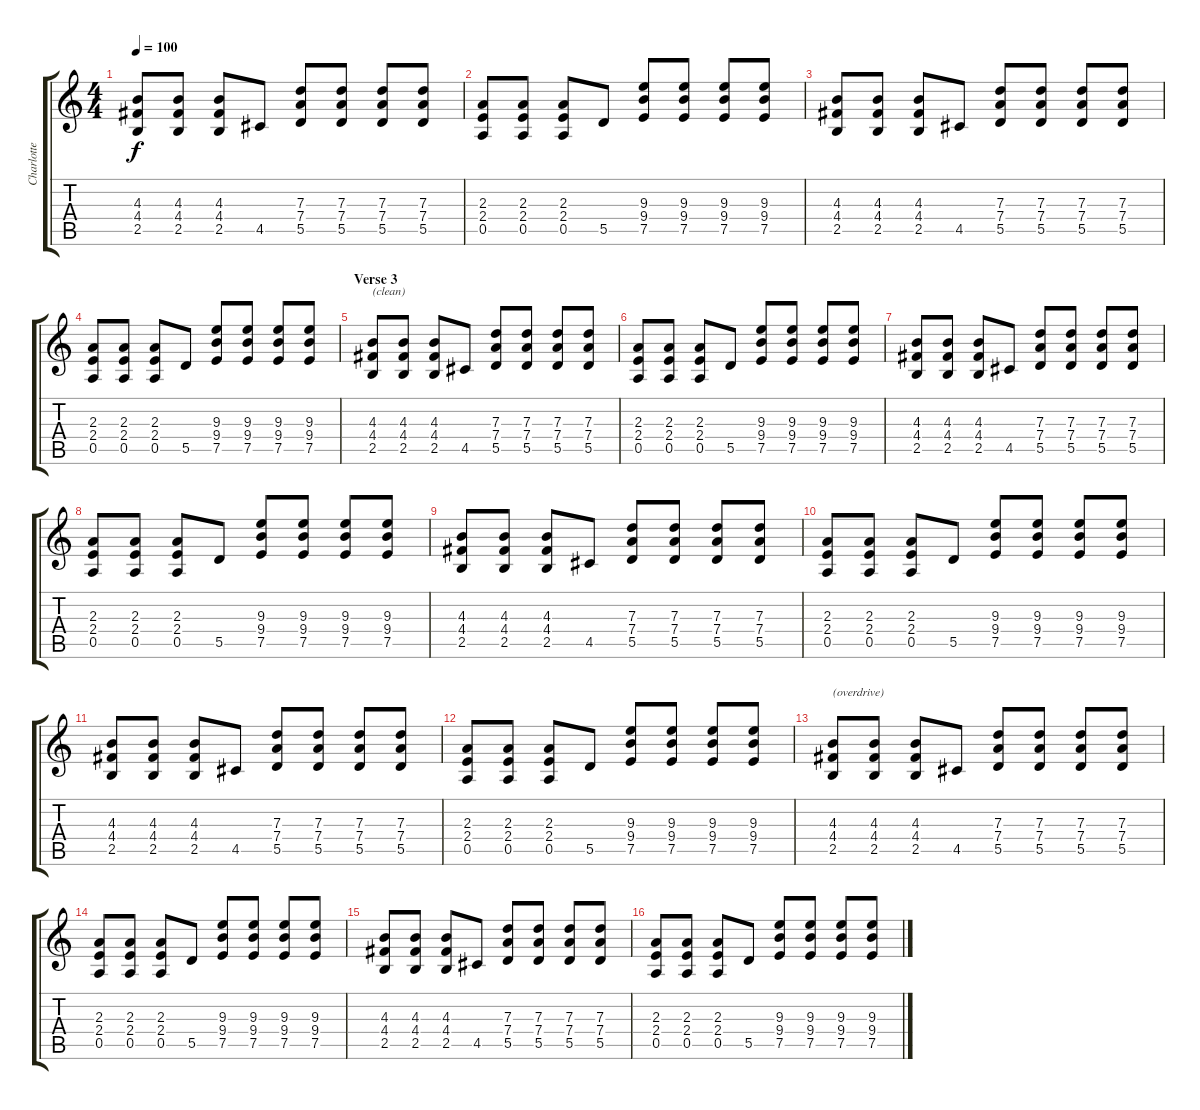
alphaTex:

\track ("Charlotte Hatherley" "Charlotte ") {instrument overdrivenguitar}
\staff {score tabs}
\tuning (E4 B3 G3 D3 A2 E2) {hide}
\ts (4 4)
\tempo 100
\clef g2
\ks c
(4.3 4.4 2.5).8{dy f} (4.3 4.4 2.5).8 (4.3 4.4 2.5).8 4.5.8 (7.3 7.4 5.5).8 (7.3 7.4 5.5).8 (7.3 7.4 5.5).8 (7.3 7.4 5.5).8 |
(2.3 2.4 0.5).8 (2.3 2.4 0.5).8 (2.3 2.4 0.5).8 5.5.8 (9.3 9.4 7.5).8 (9.3 9.4 7.5).8 (9.3 9.4 7.5).8 (9.3 9.4 7.5).8 |
(4.3 4.4 2.5).8 (4.3 4.4 2.5).8 (4.3 4.4 2.5).8 4.5.8 (7.3 7.4 5.5).8 (7.3 7.4 5.5).8 (7.3 7.4 5.5).8 (7.3 7.4 5.5).8 |
(2.3 2.4 0.5).8 (2.3 2.4 0.5).8 (2.3 2.4 0.5).8 5.5.8 (9.3 9.4 7.5).8 (9.3 9.4 7.5).8 (9.3 9.4 7.5).8 (9.3 9.4 7.5).8 |
\section ("" "Verse 3")
(4.3 4.4 2.5).8{txt "(clean)" volume 10 instrument electricguitarmuted} (4.3 4.4 2.5).8 (4.3 4.4 2.5).8 4.5.8 (7.3 7.4 5.5).8 (7.3 7.4 5.5).8 (7.3 7.4 5.5).8 (7.3 7.4 5.5).8 |
(2.3 2.4 0.5).8 (2.3 2.4 0.5).8 (2.3 2.4 0.5).8 5.5.8 (9.3 9.4 7.5).8 (9.3 9.4 7.5).8 (9.3 9.4 7.5).8 (9.3 9.4 7.5).8 |
(4.3 4.4 2.5).8 (4.3 4.4 2.5).8 (4.3 4.4 2.5).8 4.5.8 (7.3 7.4 5.5).8 (7.3 7.4 5.5).8 (7.3 7.4 5.5).8 (7.3 7.4 5.5).8 |
(2.3 2.4 0.5).8 (2.3 2.4 0.5).8 (2.3 2.4 0.5).8 5.5.8 (9.3 9.4 7.5).8 (9.3 9.4 7.5).8 (9.3 9.4 7.5).8 (9.3 9.4 7.5).8 |
(4.3 4.4 2.5).8 (4.3 4.4 2.5).8 (4.3 4.4 2.5).8 4.5.8 (7.3 7.4 5.5).8 (7.3 7.4 5.5).8 (7.3 7.4 5.5).8 (7.3 7.4 5.5).8 |
(2.3 2.4 0.5).8 (2.3 2.4 0.5).8 (2.3 2.4 0.5).8 5.5.8 (9.3 9.4 7.5).8 (9.3 9.4 7.5).8 (9.3 9.4 7.5).8 (9.3 9.4 7.5).8 |
(4.3 4.4 2.5).8 (4.3 4.4 2.5).8 (4.3 4.4 2.5).8 4.5.8 (7.3 7.4 5.5).8 (7.3 7.4 5.5).8 (7.3 7.4 5.5).8 (7.3 7.4 5.5).8 |
(2.3 2.4 0.5).8 (2.3 2.4 0.5).8 (2.3 2.4 0.5).8 5.5.8 (9.3 9.4 7.5).8 (9.3 9.4 7.5).8 (9.3 9.4 7.5).8 (9.3 9.4 7.5).8 |
(4.3 4.4 2.5).8{txt "(overdrive)" volume 12 instrument overdrivenguitar} (4.3 4.4 2.5).8 (4.3 4.4 2.5).8 4.5.8 (7.3 7.4 5.5).8 (7.3 7.4 5.5).8 (7.3 7.4 5.5).8 (7.3 7.4 5.5).8 |
(2.3 2.4 0.5).8 (2.3 2.4 0.5).8 (2.3 2.4 0.5).8 5.5.8 (9.3 9.4 7.5).8 (9.3 9.4 7.5).8 (9.3 9.4 7.5).8 (9.3 9.4 7.5).8 |
(4.3 4.4 2.5).8 (4.3 4.4 2.5).8 (4.3 4.4 2.5).8 4.5.8 (7.3 7.4 5.5).8 (7.3 7.4 5.5).8 (7.3 7.4 5.5).8 (7.3 7.4 5.5).8 |
(2.3 2.4 0.5).8 (2.3 2.4 0.5).8 (2.3 2.4 0.5).8 5.5.8 (9.3 9.4 7.5).8 (9.3 9.4 7.5).8 (9.3 9.4 7.5).8 (9.3 9.4 7.5).8
